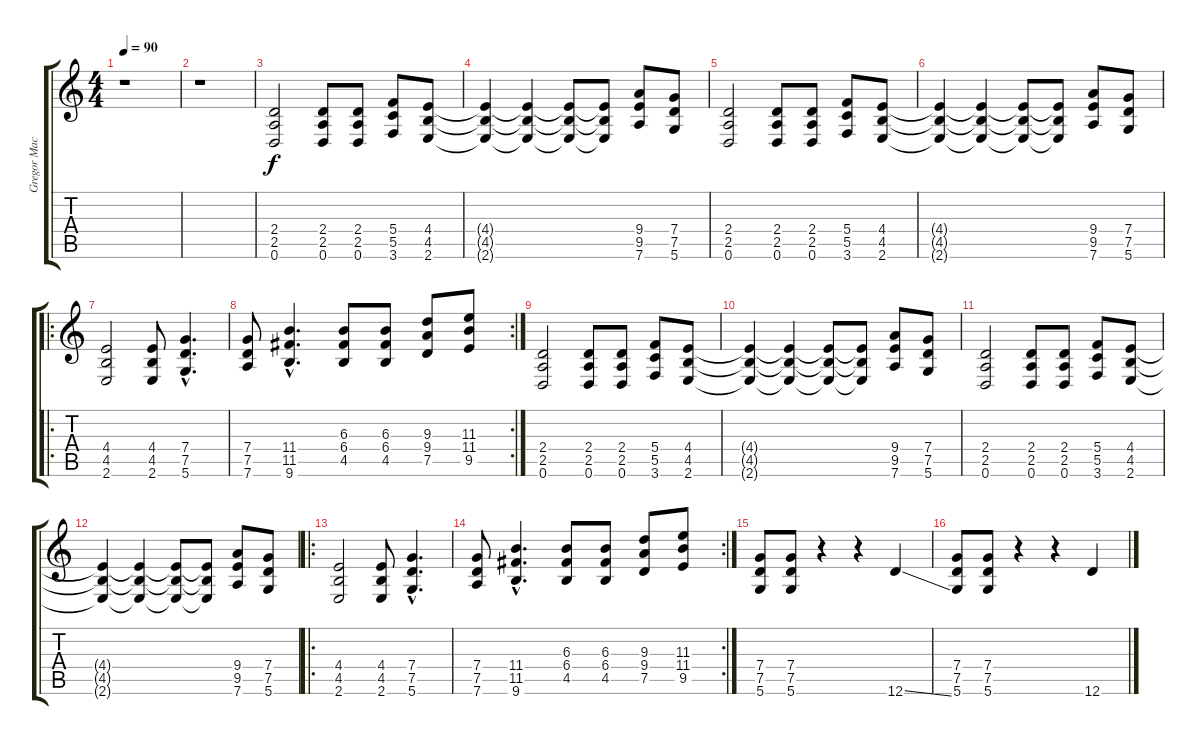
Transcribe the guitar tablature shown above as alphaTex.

\track ("Gregor Mackintosh" "Gregor Mac") {instrument distortionguitar}
\staff {score tabs}
\tuning (D4 A3 F3 C3 G2 D2) {hide}
\ts (4 4)
\tempo 90
\clef g2
\ks c
r.1{dy f instrument distortionguitar} |
r.1 |
(2.4 2.5 0.6).2 (2.4 2.5 0.6).8 (2.4 2.5 0.6).8 (5.4 5.5 3.6).8 (4.4 4.5 2.6).8 |
(4.4{t} 4.5{t} 2.6{t}).4 (4.4{t} 4.5{t} 2.6{t}).4 (4.4{t} 4.5{t} 2.6{t}).8 (4.4{t} 4.5{t} 2.6{t}).8 (9.4 9.5 7.6).8 (7.4 7.5 5.6).8 |
(2.4 2.5 0.6).2 (2.4 2.5 0.6).8 (2.4 2.5 0.6).8 (5.4 5.5 3.6).8 (4.4 4.5 2.6).8 |
(4.4{t} 4.5{t} 2.6{t}).4 (4.4{t} 4.5{t} 2.6{t}).4 (4.4{t} 4.5{t} 2.6{t}).8 (4.4{t} 4.5{t} 2.6{t}).8 (9.4 9.5 7.6).8 (7.4 7.5 5.6).8 |
\ro
(4.4 4.5 2.6).2 (4.4 4.5 2.6).8 (7.4{hac} 7.5{hac} 5.6{hac}).4{d} |
\rc 2
(7.4 7.5 7.6).8 (11.4{hac} 11.5{hac} 9.6{hac}).4{d} (6.3 6.4 4.5).8 (6.3 6.4 4.5).8 (9.3 9.4 7.5).8 (11.3 11.4 9.5).8 |
(2.4 2.5 0.6).2 (2.4 2.5 0.6).8 (2.4 2.5 0.6).8 (5.4 5.5 3.6).8 (4.4 4.5 2.6).8 |
(4.4{t} 4.5{t} 2.6{t}).4 (4.4{t} 4.5{t} 2.6{t}).4 (4.4{t} 4.5{t} 2.6{t}).8 (4.4{t} 4.5{t} 2.6{t}).8 (9.4 9.5 7.6).8 (7.4 7.5 5.6).8 |
(2.4 2.5 0.6).2 (2.4 2.5 0.6).8 (2.4 2.5 0.6).8 (5.4 5.5 3.6).8 (4.4 4.5 2.6).8 |
(4.4{t} 4.5{t} 2.6{t}).4 (4.4{t} 4.5{t} 2.6{t}).4 (4.4{t} 4.5{t} 2.6{t}).8 (4.4{t} 4.5{t} 2.6{t}).8 (9.4 9.5 7.6).8 (7.4 7.5 5.6).8 |
\ro
(4.4 4.5 2.6).2 (4.4 4.5 2.6).8 (7.4{hac} 7.5{hac} 5.6{hac}).4{d} |
\rc 2
(7.4 7.5 7.6).8 (11.4{hac} 11.5{hac} 9.6{hac}).4{d} (6.3 6.4 4.5).8 (6.3 6.4 4.5).8 (9.3 9.4 7.5).8 (11.3 11.4 9.5).8 |
(7.4 7.5 5.6).8 (7.4 7.5 5.6).8 r.4 r.4 12.6{ss}.4 |
(7.4 7.5 5.6).8 (7.4 7.5 5.6).8 r.4 r.4 12.6{ss}.4
